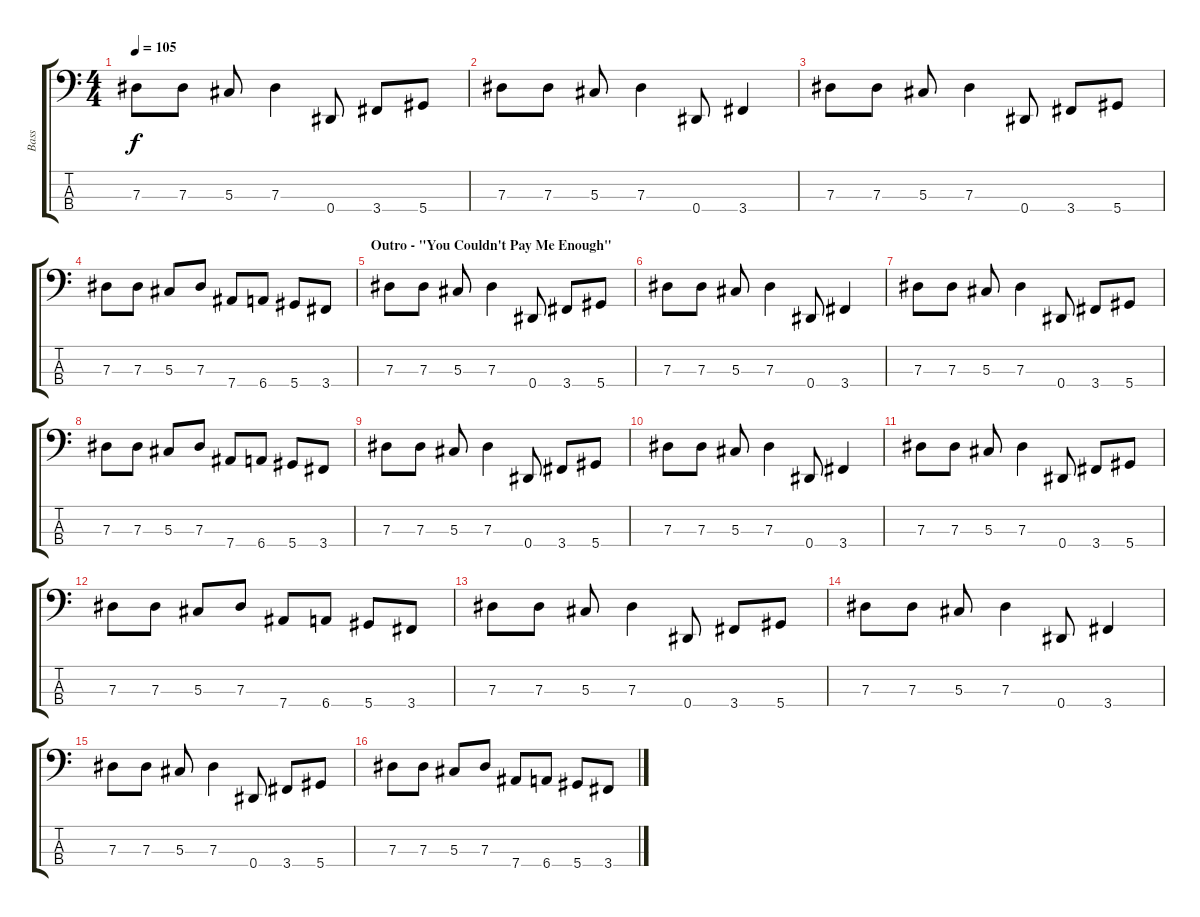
\track ("Bass" "Bass") {instrument electricbassfinger}
\staff {score tabs}
\tuning (Gb2 Db2 Ab1 Eb1) {hide}
\ts (4 4)
\tempo 105
\clef f4
\ks c
7.3.8{dy f} 7.3.8 5.3.8 7.3.4 0.4.8 3.4.8 5.4.8 |
7.3.8 7.3.8 5.3.8 7.3.4 0.4.8 3.4.4 |
7.3.8 7.3.8 5.3.8 7.3.4 0.4.8 3.4.8 5.4.8 |
7.3.8 7.3.8 5.3.8 7.3.8 7.4.8 6.4.8 5.4.8 3.4.8 |
\section ("" "Outro - \"You Couldn't Pay Me Enough\"")
7.3.8 7.3.8 5.3.8 7.3.4 0.4.8 3.4.8 5.4.8 |
7.3.8 7.3.8 5.3.8 7.3.4 0.4.8 3.4.4 |
7.3.8 7.3.8 5.3.8 7.3.4 0.4.8 3.4.8 5.4.8 |
7.3.8 7.3.8 5.3.8 7.3.8 7.4.8 6.4.8 5.4.8 3.4.8 |
7.3.8 7.3.8 5.3.8 7.3.4 0.4.8 3.4.8 5.4.8 |
7.3.8 7.3.8 5.3.8 7.3.4 0.4.8 3.4.4 |
7.3.8 7.3.8 5.3.8 7.3.4 0.4.8 3.4.8 5.4.8 |
7.3.8 7.3.8 5.3.8 7.3.8 7.4.8 6.4.8 5.4.8 3.4.8 |
7.3.8 7.3.8 5.3.8 7.3.4 0.4.8 3.4.8 5.4.8 |
7.3.8 7.3.8 5.3.8 7.3.4 0.4.8 3.4.4 |
7.3.8 7.3.8 5.3.8 7.3.4 0.4.8 3.4.8 5.4.8 |
7.3.8 7.3.8 5.3.8 7.3.8 7.4.8 6.4.8 5.4.8 3.4.8
